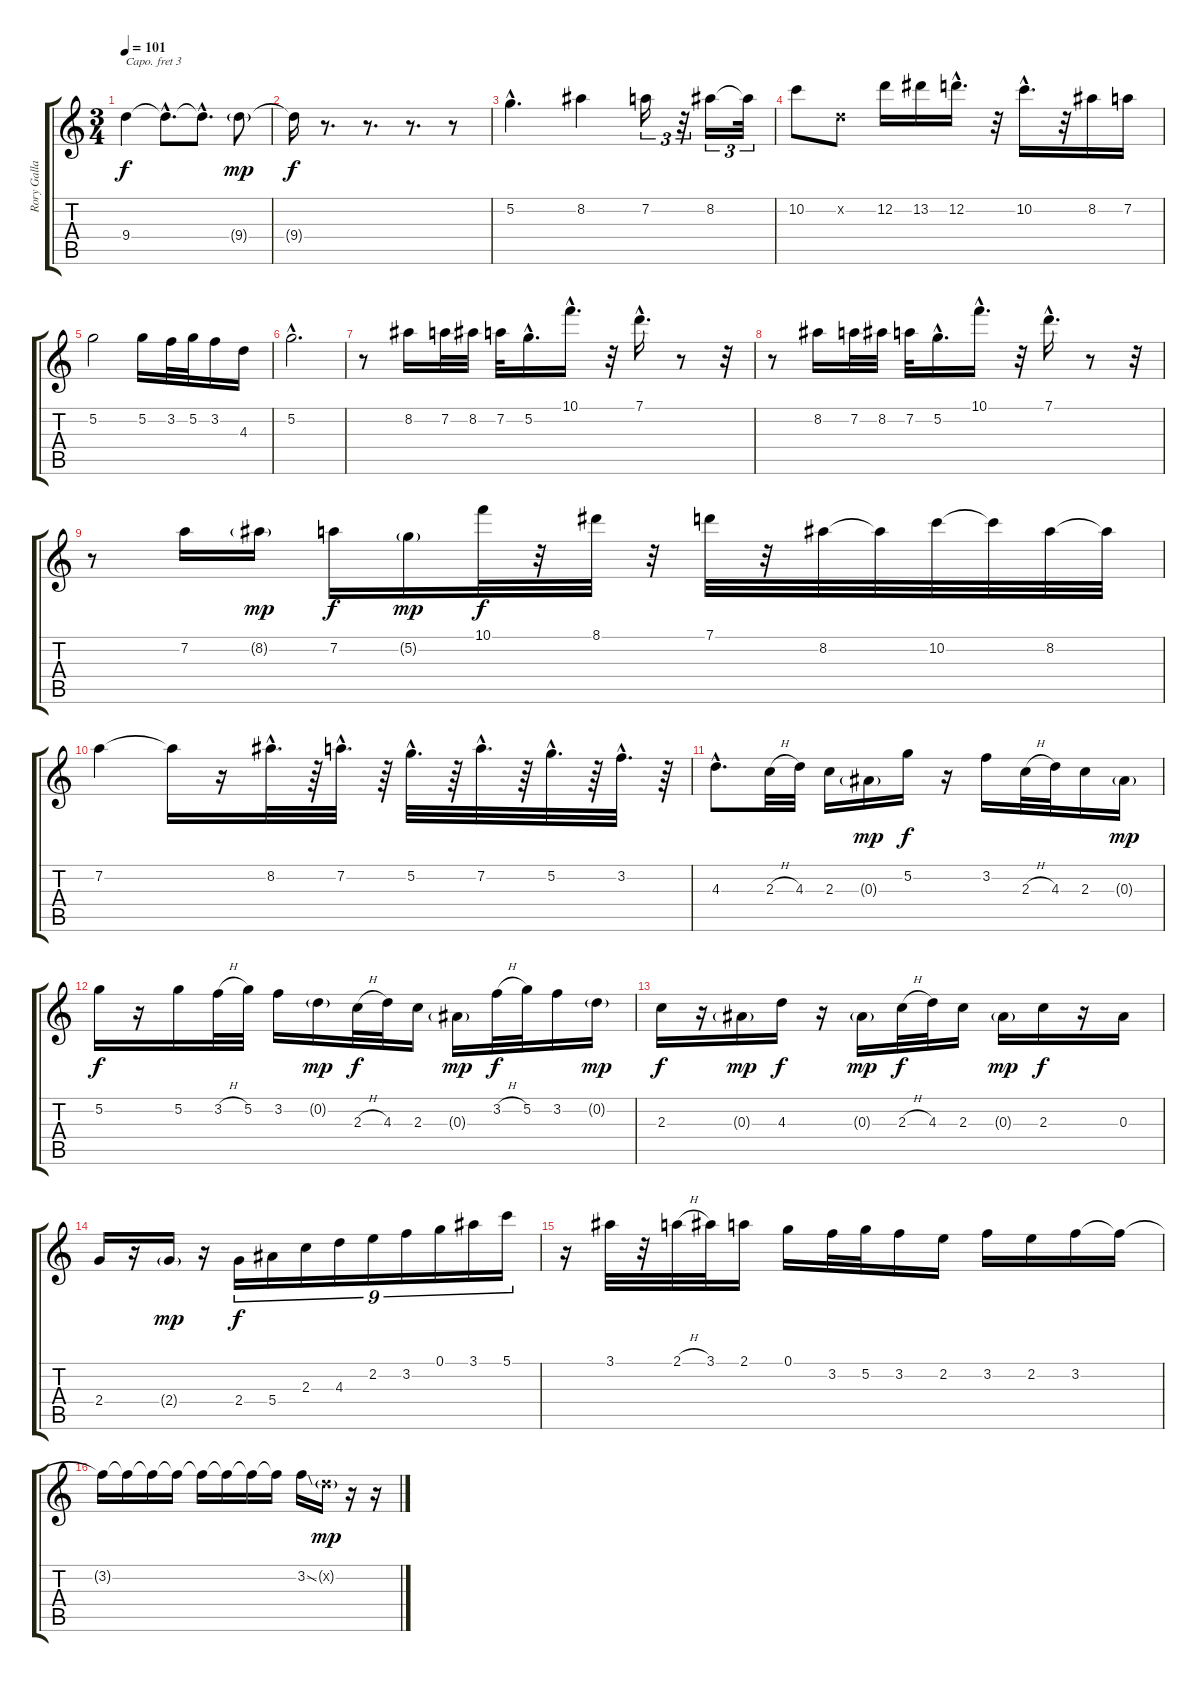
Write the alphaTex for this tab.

\track ("Rory Gallagher Solo" "Rory Galla") {instrument acousticguitarnylon}
\staff {score tabs}
\capo 3
\tuning (E4 B3 G3 D3 A2 E2) {hide}
\ts (3 4)
\tempo 101
\clef g2
\ks c
9.4.4{dy f} 9.4{hac t}.8{d} 9.4{hac t}.8{d} 9.4{g}.8{dy mp} |
9.4{t}.16{dy f} r.8{d} r.8{d} r.8{d} r.8 |
5.2{hac}.4{d} 8.2.4 7.2.16{tu (3 2)} r.32{tu (3 2)} 8.2.16{tu (3 2)} 8.2{t}.32{tu (3 2)} |
10.2.8 0.2{x}.8 12.2.16 13.2.16 12.2{hac}.16{d} r.32 10.2{hac}.16{d} r.32 8.2.16 7.2.16 |
5.2.2 5.2.16 3.2.32 5.2.32 3.2.16 4.3.16 |
5.2{hac}.2{d} |
r.8 8.2.16 7.2.32 8.2.32 7.2.32 5.2{hac}.16{d} 10.1{hac}.16{d} r.32 7.1{hac}.16{d} r.8 r.32 |
r.8 8.2.16 7.2.32 8.2.32 7.2.32 5.2{hac}.16{d} 10.1{hac}.16{d} r.32 7.1{hac}.16{d} r.8 r.32 |
r.8 7.2.16 8.2{g}.16{dy mp} 7.2.16{dy f} 5.2{g}.16{dy mp} 10.1.32{dy f} r.32 8.1.32 r.32 7.1.32 r.32 8.2.32 8.2{t}.32 10.2.32 10.2{t}.32 8.2.32 8.2{t}.32 |
7.2.4 7.2{t}.16 r.16 8.2{hac}.32{d} r.64 7.2{hac}.32{d} r.64 5.2{hac}.32{d} r.64 7.2{hac}.32{d} r.64 5.2{hac}.32{d} r.64 3.2{hac}.32{d} r.64 |
4.3{hac}.8{d} 2.3{h}.32 4.3.32 2.3.16 0.3{g}.16{dy mp} 5.2.16{dy f} r.16 3.2.16 2.3{h}.32 4.3.32 2.3.16 0.3{g}.16{dy mp} |
5.2.16{dy f} r.16 5.2.16 3.2{h}.32 5.2.32 3.2.16 0.2{g}.16{dy mp} 2.3{h}.32{dy f} 4.3.32 2.3.16 0.3{g}.16{dy mp} 3.2{h}.32{dy f} 5.2.32 3.2.16 0.2{g}.16{dy mp} |
2.3.16{dy f} r.16 0.3{g}.16{dy mp} 4.3.16{dy f} r.16 0.3{g}.16{dy mp} 2.3{h}.32{dy f} 4.3.32 2.3.16 0.3{g}.16{dy mp} 2.3.16{dy f} r.16 0.3.16 |
2.4.16 r.16 2.4{g}.16{dy mp} r.16 2.4.16{tu (9 8) dy f} 5.4.16{tu (9 8)} 2.3.16{tu (9 8)} 4.3.16{tu (9 8)} 2.2.16{tu (9 8)} 3.2.16{tu (9 8)} 0.1.16{tu (9 8)} 3.1.16{tu (9 8)} 5.1.16{tu (9 8)} |
r.16 3.1.32 r.32 2.1{h}.32 3.1.32 2.1.16 0.1.16 3.2.32 5.2.32 3.2.16 2.2.16 3.2.16 2.2.16 3.2.16 3.2{t}.16 |
3.2{t}.16 3.2{t}.16 3.2{t}.16 3.2{t}.16 3.2{t}.16 3.2{t}.16 3.2{t}.16 3.2{t}.16 3.2{ss}.16 0.2{g x}.16{dy mp} r.16 r.16
